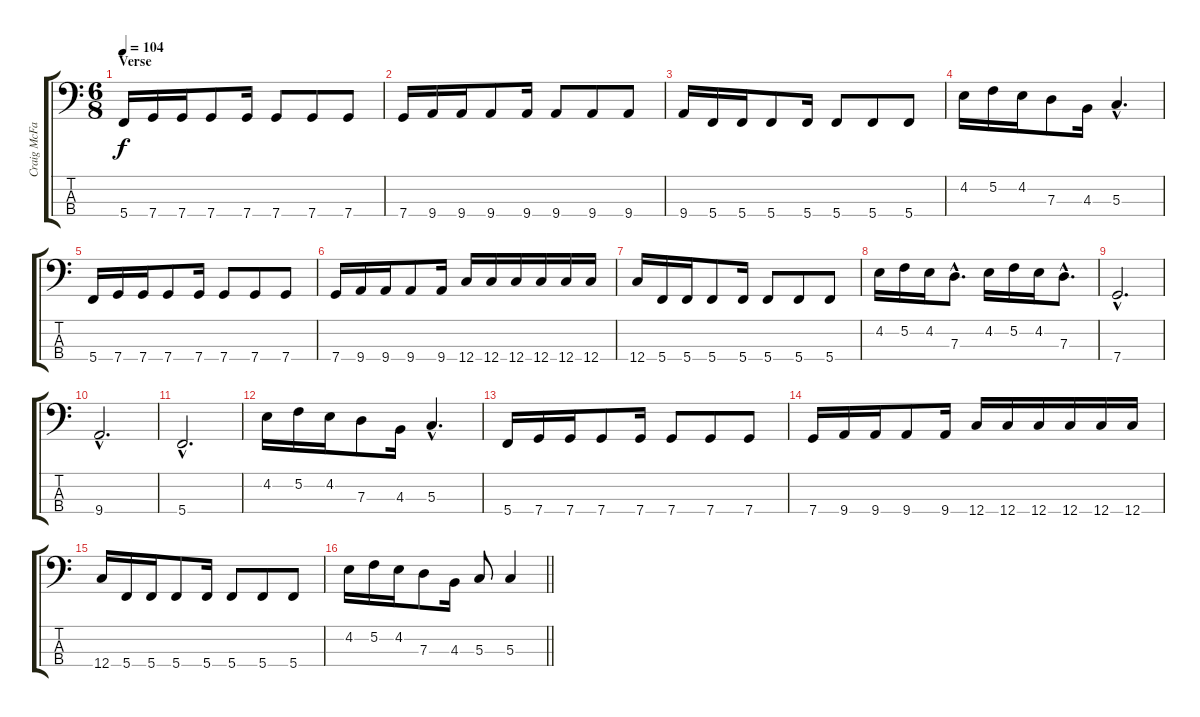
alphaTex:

\track ("Craig McFarland" "Craig McFa") {instrument fretlessbass}
\staff {score tabs}
\tuning (G2 C2 G1 C1) {hide}
\ts (6 8)
\section ("" "Verse")
\tempo 104
\clef f4
\ks c
5.4.16{dy f} 7.4.16 7.4.16 7.4.8 7.4.16 7.4.8 7.4.8 7.4.8 |
7.4.16 9.4.16 9.4.16 9.4.8 9.4.16 9.4.8 9.4.8 9.4.8 |
9.4.16 5.4.16 5.4.16 5.4.8 5.4.16 5.4.8 5.4.8 5.4.8 |
4.2.16 5.2.16 4.2.16 7.3.8 4.3.16 5.3{hac}.4{d} |
5.4.16 7.4.16 7.4.16 7.4.8 7.4.16 7.4.8 7.4.8 7.4.8 |
7.4.16 9.4.16 9.4.16 9.4.8 9.4.16 12.4.16 12.4.16 12.4.16 12.4.16 12.4.16 12.4.16 |
12.4.16 5.4.16 5.4.16 5.4.8 5.4.16 5.4.8 5.4.8 5.4.8 |
4.2.16 5.2.16 4.2.16 7.3{hac}.8{d} 4.2.16 5.2.16 4.2.16 7.3{hac}.8{d} |
7.4{hac}.2{d} |
9.4{hac}.2{d} |
5.4{hac}.2{d} |
4.2.16 5.2.16 4.2.16 7.3.8 4.3.16 5.3{hac}.4{d} |
5.4.16 7.4.16 7.4.16 7.4.8 7.4.16 7.4.8 7.4.8 7.4.8 |
7.4.16 9.4.16 9.4.16 9.4.8 9.4.16 12.4.16 12.4.16 12.4.16 12.4.16 12.4.16 12.4.16 |
12.4.16 5.4.16 5.4.16 5.4.8 5.4.16 5.4.8 5.4.8 5.4.8 |
\barLineRight lightlight
4.2.16 5.2.16 4.2.16 7.3.8 4.3.16 5.3.8 5.3.4
